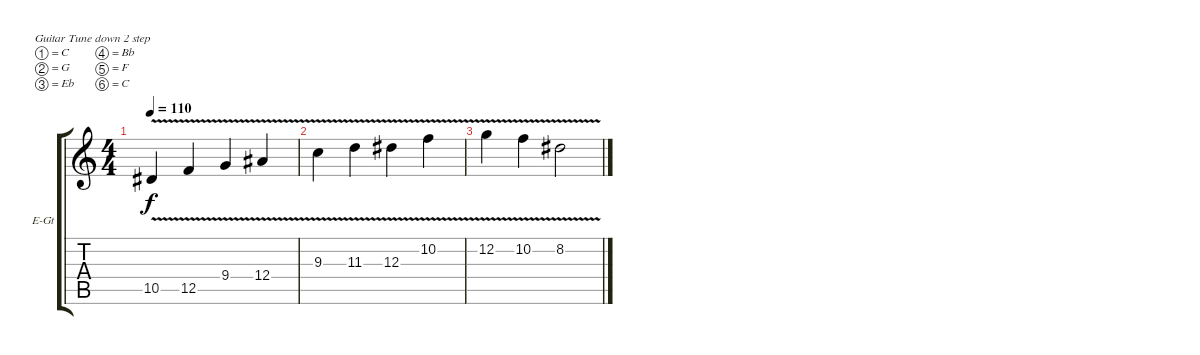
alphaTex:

\defaultSystemsLayout 4
\bracketExtendMode groupsimilarinstruments
\firstSystemTrackNameOrientation horizontal
\otherSystemsTrackNameOrientation horizontal
\track ("Electric Guitar 15" "E-Gt") {instrument distortionguitar}
\staff {score tabs}
\tuning (C4 G3 Eb3 Bb2 F2 C2)
\ts (4 4)
\tempo 110
\clef g2
\ks c
10.5{v}.4{dy f} 12.5{v}.4 9.4{v}.4 12.4{v}.4 |
9.3{v}.4 11.3{v}.4 12.3{v}.4 10.2{v}.4 |
12.2{v}.4 10.2{v}.4 8.2{v}.2
